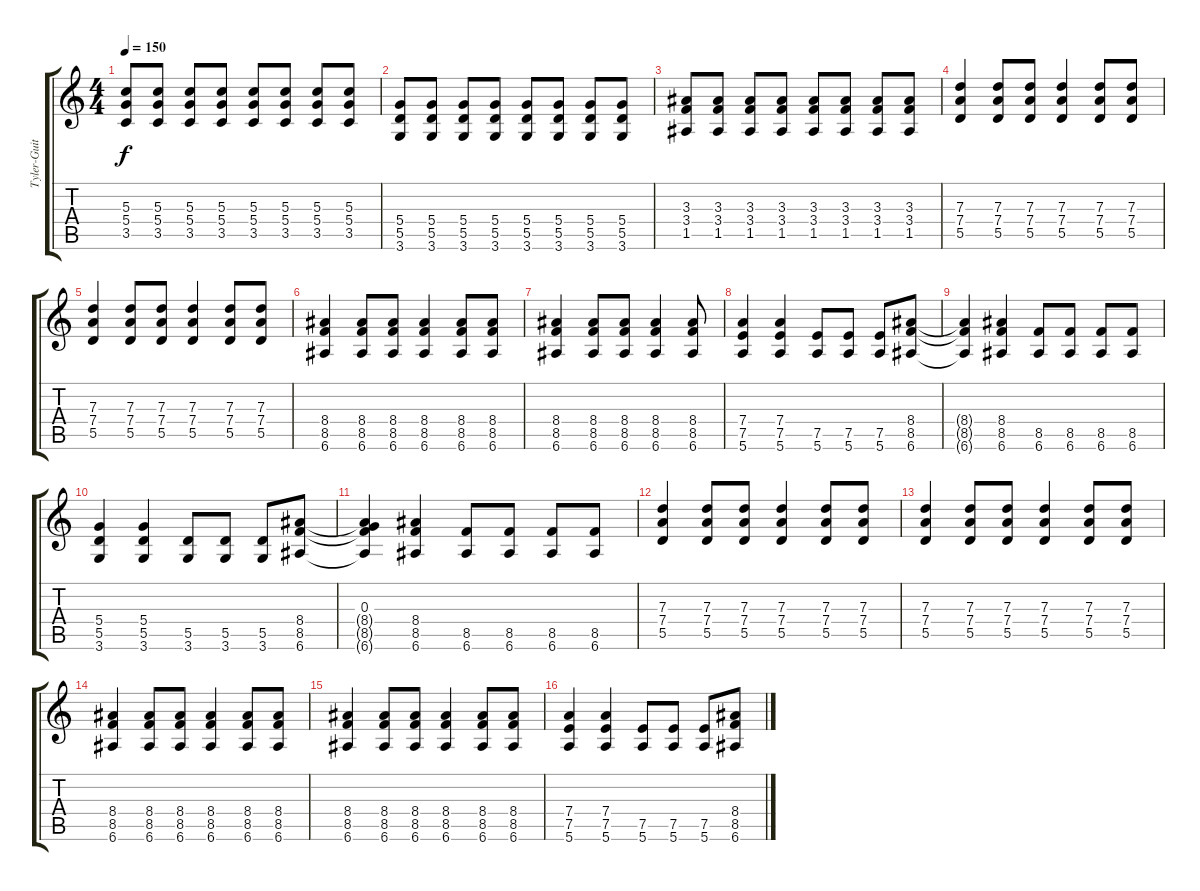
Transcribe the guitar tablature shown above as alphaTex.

\track ("Tyler-Guitar1" "Tyler-Guit") {instrument overdrivenguitar}
\staff {score tabs}
\tuning (E4 B3 G3 D3 A2 E2) {hide}
\ts (4 4)
\tempo 150
\clef g2
\ks c
(5.3 5.4 3.5).8{dy f} (5.3 5.4 3.5).8 (5.3 5.4 3.5).8 (5.3 5.4 3.5).8 (5.3 5.4 3.5).8 (5.3 5.4 3.5).8 (5.3 5.4 3.5).8 (5.3 5.4 3.5).8 |
(5.4 5.5 3.6).8 (5.4 5.5 3.6).8 (5.4 5.5 3.6).8 (5.4 5.5 3.6).8 (5.4 5.5 3.6).8 (5.4 5.5 3.6).8 (5.4 5.5 3.6).8 (5.4 5.5 3.6).8 |
(3.3 3.4 1.5).8 (3.3 3.4 1.5).8 (3.3 3.4 1.5).8 (3.3 3.4 1.5).8 (3.3 3.4 1.5).8 (3.3 3.4 1.5).8 (3.3 3.4 1.5).8 (3.3 3.4 1.5).8 |
(7.3 7.4 5.5).4 (7.3 7.4 5.5).8 (7.3 7.4 5.5).8 (7.3 7.4 5.5).4 (7.3 7.4 5.5).8 (7.3 7.4 5.5).8 |
(7.3 7.4 5.5).4 (7.3 7.4 5.5).8 (7.3 7.4 5.5).8 (7.3 7.4 5.5).4 (7.3 7.4 5.5).8 (7.3 7.4 5.5).8 |
(8.4 8.5 6.6).4 (8.4 8.5 6.6).8 (8.4 8.5 6.6).8 (8.4 8.5 6.6).4 (8.4 8.5 6.6).8 (8.4 8.5 6.6).8 |
(8.4 8.5 6.6).4 (8.4 8.5 6.6).8 (8.4 8.5 6.6).8 (8.4 8.5 6.6).4 (8.4 8.5 6.6).8 |
(7.4 7.5 5.6).4 (7.4 7.5 5.6).4 (7.5 5.6).8 (7.5 5.6).8 (7.5 5.6).8 (8.4 8.5 6.6).8 |
(8.4{t} 8.5{t} 6.6{t}).4 (8.4 8.5 6.6).4 (8.5 6.6).8 (8.5 6.6).8 (8.5 6.6).8 (8.5 6.6).8 |
(5.4 5.5 3.6).4 (5.4 5.5 3.6).4 (5.5 3.6).8 (5.5 3.6).8 (5.5 3.6).8 (8.4 8.5 6.6).8 |
(0.3 8.4{t} 8.5{t} 6.6{t}).4 (8.4 8.5 6.6).4 (8.5 6.6).8 (8.5 6.6).8 (8.5 6.6).8 (8.5 6.6).8 |
(7.3 7.4 5.5).4 (7.3 7.4 5.5).8 (7.3 7.4 5.5).8 (7.3 7.4 5.5).4 (7.3 7.4 5.5).8 (7.3 7.4 5.5).8 |
(7.3 7.4 5.5).4 (7.3 7.4 5.5).8 (7.3 7.4 5.5).8 (7.3 7.4 5.5).4 (7.3 7.4 5.5).8 (7.3 7.4 5.5).8 |
(8.4 8.5 6.6).4 (8.4 8.5 6.6).8 (8.4 8.5 6.6).8 (8.4 8.5 6.6).4 (8.4 8.5 6.6).8 (8.4 8.5 6.6).8 |
(8.4 8.5 6.6).4 (8.4 8.5 6.6).8 (8.4 8.5 6.6).8 (8.4 8.5 6.6).4 (8.4 8.5 6.6).8 (8.4 8.5 6.6).8 |
(7.4 7.5 5.6).4 (7.4 7.5 5.6).4 (7.5 5.6).8 (7.5 5.6).8 (7.5 5.6).8 (8.4 8.5 6.6).8
